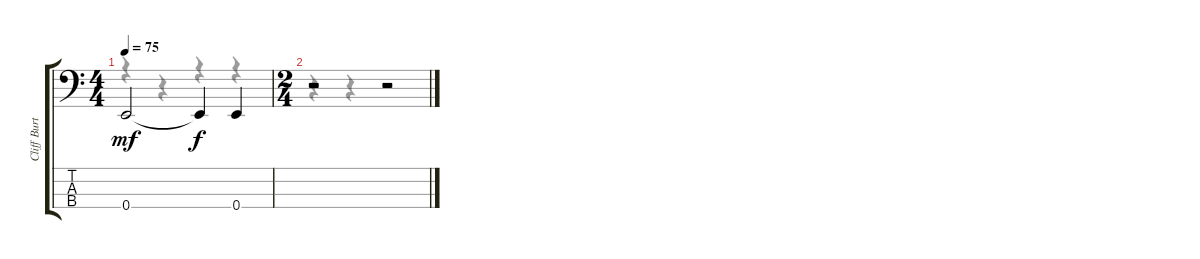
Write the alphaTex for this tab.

\track ("Cliff Burton" "Cliff Burt") {instrument electricbassfinger}
\staff {score tabs}
\tuning (G2 D2 A1 E1) {hide}
\voice
\ts (4 4)
\tempo 75
\clef f4
\ks c
0.4{t}.2{dy mf} 0.4{t}.4{dy f} 0.4.4 |
\ts (2 4)
r.2 r.2
\voice
\clef f4
\ottava regular
\simile none
\ks c
r.4{dy f} r.4 r.4 r.4 |
r.4 r.4
